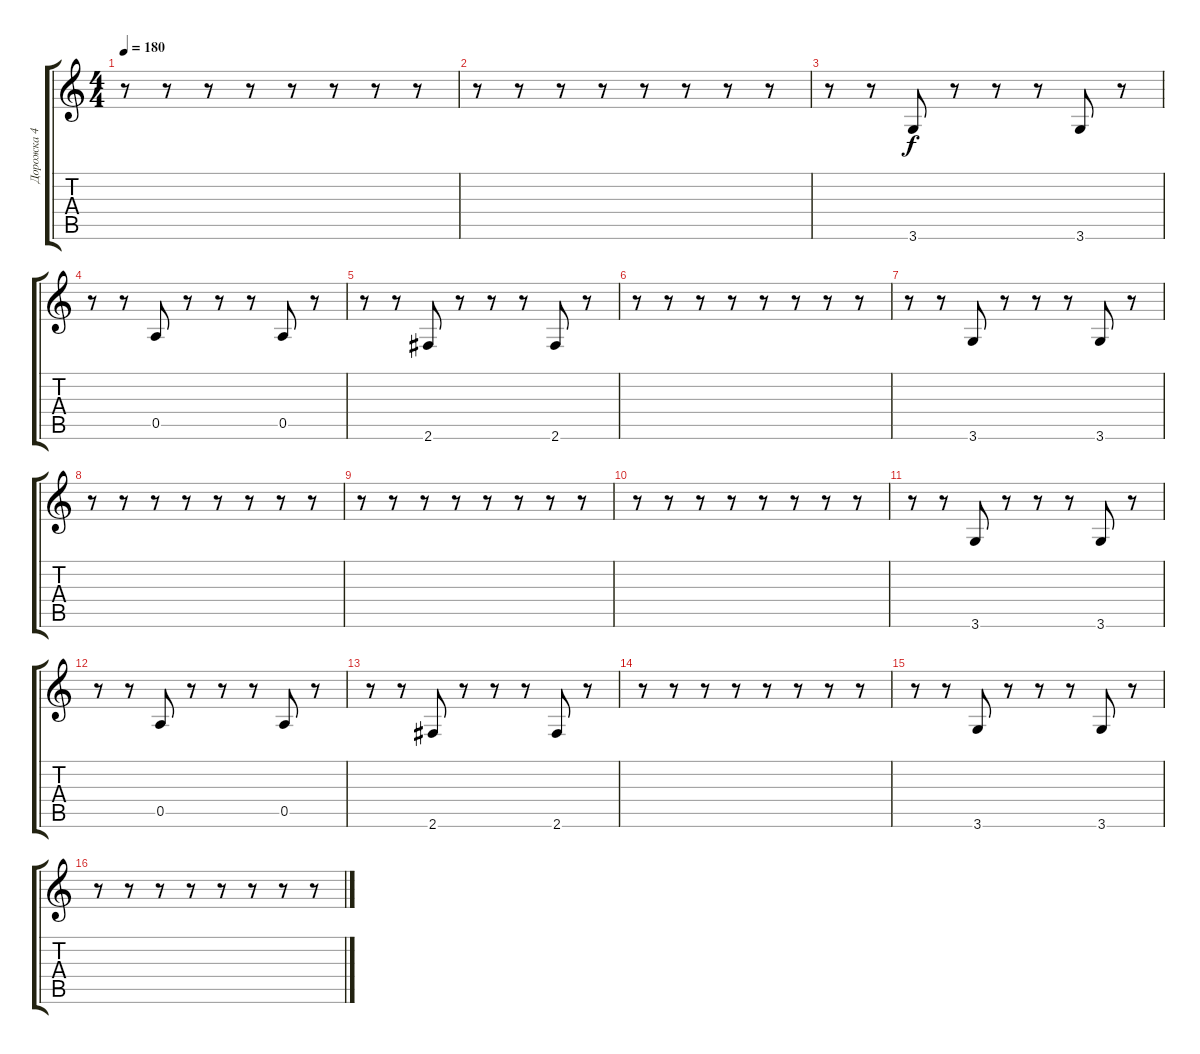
\track ("Дорожка 4" "Дорожка 4") {instrument electricbasspick}
\staff {score tabs}
\tuning (E4 B3 G3 D3 A2 E2) {hide}
\ts (4 4)
\tempo 180
\clef g2
\ks c
r.8{dy f} r.8 r.8 r.8 r.8 r.8 r.8 r.8 |
r.8 r.8 r.8 r.8 r.8 r.8 r.8 r.8 |
r.8 r.8 3.6.8 r.8 r.8 r.8 3.6.8 r.8 |
r.8 r.8 0.5.8 r.8 r.8 r.8 0.5.8 r.8 |
r.8 r.8 2.6.8 r.8 r.8 r.8 2.6.8 r.8 |
r.8 r.8 r.8 r.8 r.8 r.8 r.8 r.8 |
r.8 r.8 3.6.8 r.8 r.8 r.8 3.6.8 r.8 |
r.8 r.8 r.8 r.8 r.8 r.8 r.8 r.8 |
r.8 r.8 r.8 r.8 r.8 r.8 r.8 r.8 |
r.8 r.8 r.8 r.8 r.8 r.8 r.8 r.8 |
r.8 r.8 3.6.8 r.8 r.8 r.8 3.6.8 r.8 |
r.8 r.8 0.5.8 r.8 r.8 r.8 0.5.8 r.8 |
r.8 r.8 2.6.8 r.8 r.8 r.8 2.6.8 r.8 |
r.8 r.8 r.8 r.8 r.8 r.8 r.8 r.8 |
r.8 r.8 3.6.8 r.8 r.8 r.8 3.6.8 r.8 |
r.8 r.8 r.8 r.8 r.8 r.8 r.8 r.8
